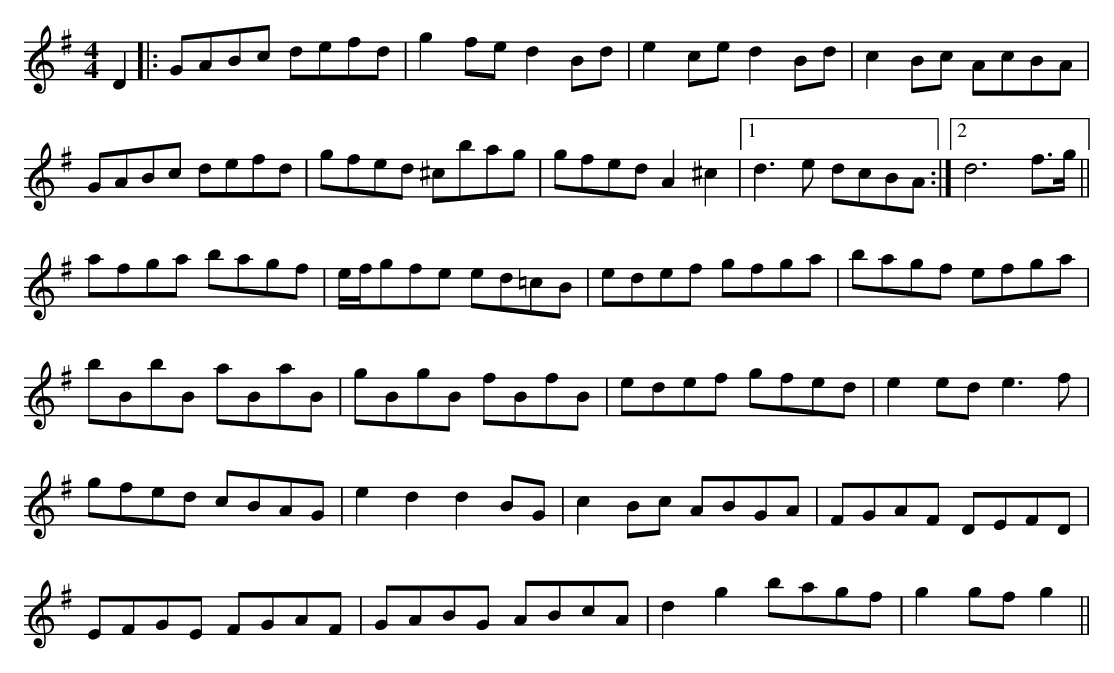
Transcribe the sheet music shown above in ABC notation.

X:1
M:4/4
K:G
D2|:GABc defd|g2fe d2Bd|e2ce d2Bd|c2Bc AcBA|
GABc defd|gfed ^cbag|gfed A2^c2|1 d3e dcBA:|2 d6 f>g||
afga bagf|e/f/gfe ed=cB|edef gfga|bagf efga|
bBbB aBaB|gBgB fBfB|edef gfed|e2ed e3f|
gfed cBAG|e2d2 d2BG|c2Bc ABGA|FGAF DEFD|
EFGE FGAF|GABG ABcA|d2g2 bagf|g2gf g2||
